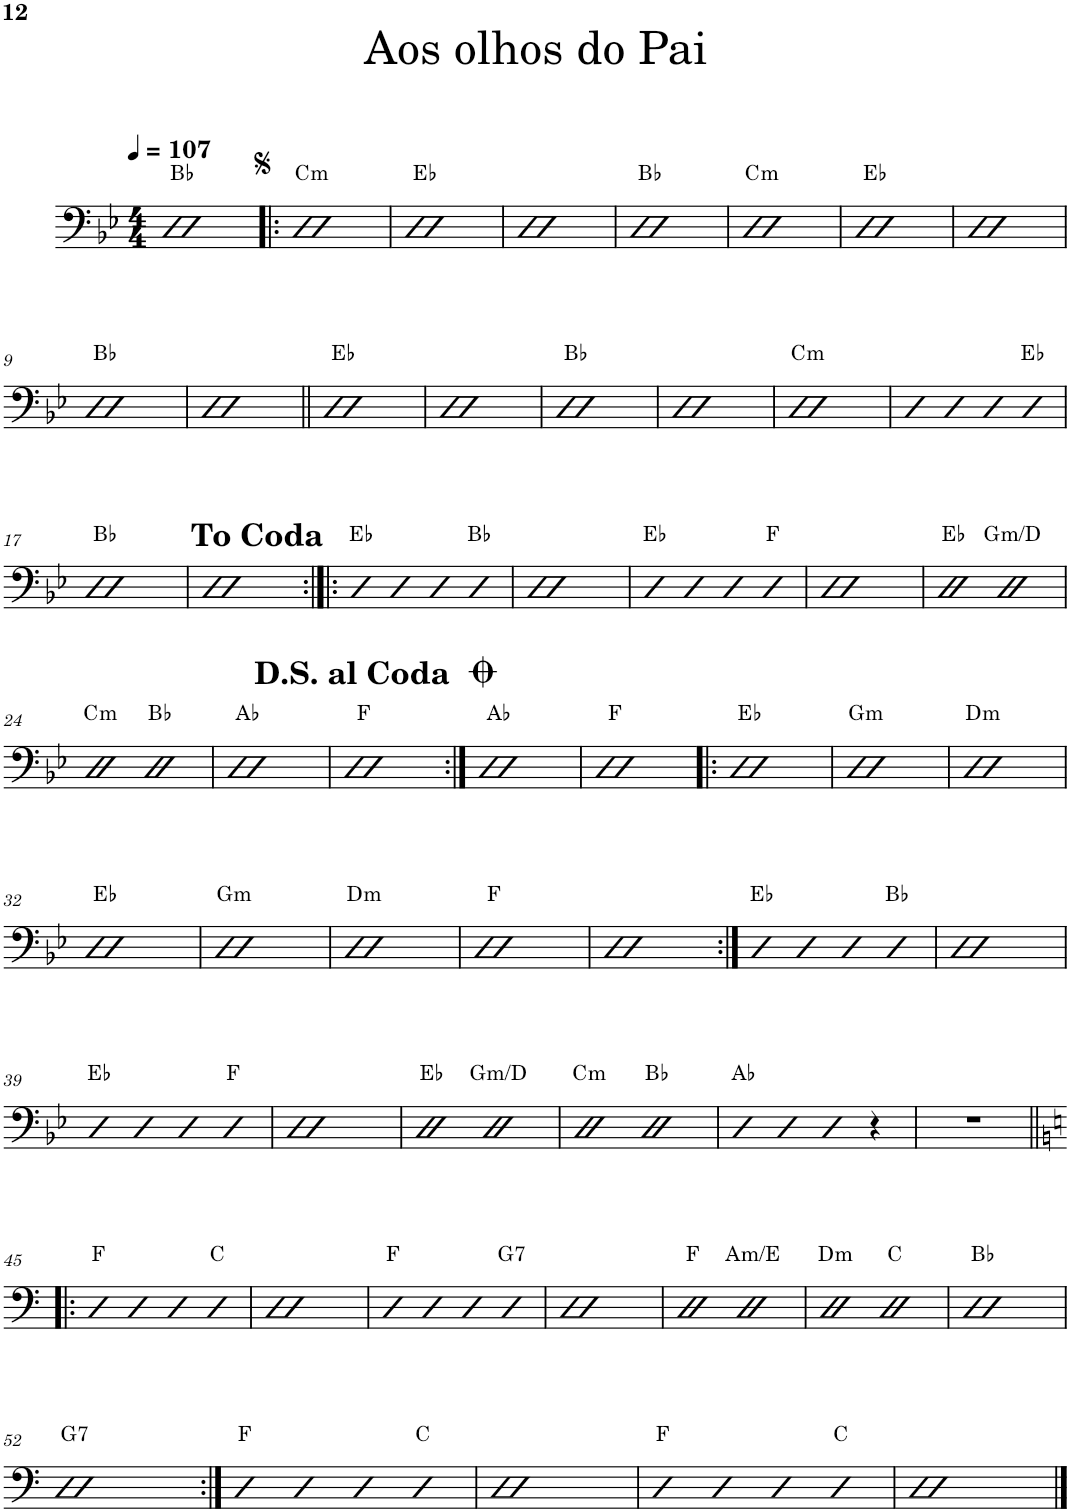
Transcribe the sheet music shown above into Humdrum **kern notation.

**kern	**harte
*part1	*part1
*staff1	*
*I"Acoustic Bass	*
*I'Bass	*
!!LO:PB:g=z
*clefF4	*
*Trd7c12	*
*k[b-e-]	*
*M4/4	*
*MM107	*
=1	=1
1D	Bb:maj
=2!|:	=2!|:
!	!LO:H:kt=m
1D	C:min
=3	=3
1D	Eb:maj
=4	=4
1D	.
=5	=5
1D	Bb:maj
=6	=6
!	!LO:H:kt=m
1D	C:min
=7	=7
1D	Eb:maj
=8	=8
1D	.
!!LO:LB:g=z
=9	=9
1D	Bb:maj
=10	=10
1D	.
=11||	=11||
1D	Eb:maj
=12	=12
1D	.
=13	=13
1D	Bb:maj
=14	=14
1D	.
=15	=15
!	!LO:H:kt=m
1D	C:min
=16	=16
4D	.
4D	.
4D	.
4D	Eb:maj
!!LO:LB:g=z
=17	=17
1D	Bb:maj
=18	=18
1D	.
!LO:TX:a:t=<b><font size="15"/>To Coda</b>	!
=19:|!|:	=19:|!|:
4D	Eb:maj
4D	.
4D	.
4D	Bb:maj
=20	=20
1D	.
=21	=21
4D	Eb:maj
4D	.
4D	.
4D	F:maj
=22	=22
1D	.
=23	=23
2D	Eb:maj
!	!LO:H:kt=m
2D	G:min/5
!!LO:LB:g=z
=24	=24
!	!LO:H:kt=m
2D	C:min
2D	Bb:maj
=25	=25
1D	Ab:maj
=26	=26
1D	F:maj
!LO:TX:a:t=<b><font size="15"/>D.S. al Coda</b>	!
=27:|!	=27:|!
1D	Ab:maj
=28	=28
1D	F:maj
=29!|:	=29!|:
1D	Eb:maj
=30	=30
!	!LO:H:kt=m
1D	G:min
=31	=31
!	!LO:H:kt=m
1D	D:min
!!LO:LB:g=z
=32	=32
1D	Eb:maj
=33	=33
!	!LO:H:kt=m
1D	G:min
=34	=34
!	!LO:H:kt=m
1D	D:min
=35	=35
1D	F:maj
=36	=36
1D	.
=37:|!	=37:|!
4D	Eb:maj
4D	.
4D	.
4D	Bb:maj
=38	=38
1D	.
!!LO:LB:g=z
=39	=39
4D	Eb:maj
4D	.
4D	.
4D	F:maj
=40	=40
1D	.
=41	=41
2D	Eb:maj
!	!LO:H:kt=m
2D	G:min/5
=42	=42
!	!LO:H:kt=m
2D	C:min
2D	Bb:maj
=43	=43
4D	Ab:maj
4D	.
4D	.
4r	.
=44	=44
1r	.
!!LO:LB:g=z
=45!|:	=45!|:
*k[]	*
4d	F:maj
4d	.
4d	.
4d	C:maj
=46	=46
1d	.
=47	=47
4d	F:maj
4d	.
4d	.
!	!LO:H:kt=7
4d	G:7
=48	=48
1d	.
=49	=49
2d	F:maj
!	!LO:H:kt=m
2d	A:min/5
=50	=50
!	!LO:H:kt=m
2d	D:min
2d	C:maj
=51	=51
1d	Bb:maj
!!LO:LB:g=z
=52	=52
!	!LO:H:kt=7
1d	G:7
=53:|!	=53:|!
4d	F:maj
4d	.
4d	.
4d	C:maj
=54	=54
1d	.
=55	=55
4d	F:maj
4d	.
4d	.
4d	C:maj
=56	=56
1d	.
==	==
*-	*-
